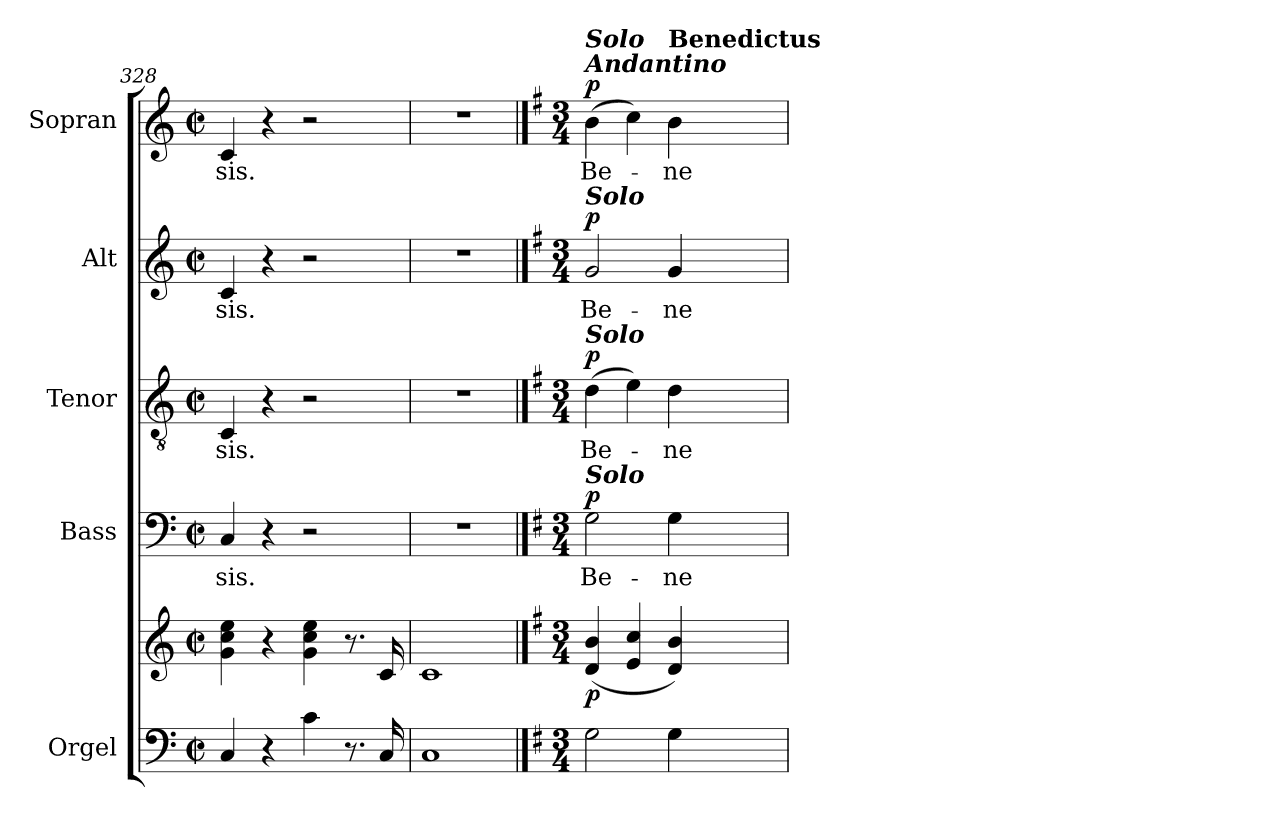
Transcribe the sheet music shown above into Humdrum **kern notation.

**kern	**kern	**dynam	**kern	**text	**dynam	**kern	**text	**dynam	**kern	**text	**dynam	**kern	**text	**dynam
*part5	*part5	*part5	*part4	*part4	*part4	*part3	*part3	*part3	*part2	*part2	*part2	*part1	*part1	*part1
*staff6	*staff5	*staff5/6	*staff4	*staff4	*staff4	*staff3	*staff3	*staff3	*staff2	*staff2	*staff2	*staff1	*staff1	*staff1
*I"Orgel	*	*	*I"Bass	*	*	*I"Tenor	*	*	*I"Alt	*	*	*I"Sopran	*	*
*I'Org.	*	*	*I'B.	*	*	*I'T.	*	*	*I'A.	*	*	*I'S.	*	*
*clefF4	*clefG2	*	*clefF4	*	*	*clefGv2	*	*	*clefG2	*	*	*clefG2	*	*
*k[]	*k[]	*	*k[]	*	*	*k[]	*	*	*k[]	*	*	*k[]	*	*
*C:	*C:	*	*C:	*	*	*C:	*	*	*C:	*	*	*C:	*	*
*M2/2	*M2/2	*	*M2/2	*	*	*M2/2	*	*	*M2/2	*	*	*M2/2	*	*
*met(c|)	*met(c|)	*	*met(c|)	*	*	*met(c|)	*	*	*met(c|)	*	*	*met(c|)	*	*
=328	=328	=328	=328	=328	=328	=328	=328	=328	=328	=328	=328	=328	=328	=328
!	!	!	!	!LO:LY:b	!	!	!LO:LY:b	!	!	!LO:LY:b	!	!	!LO:LY:b	!
4C/	4g\ 4cc\ 4ee\	.	4C/	-sis.	.	4C/	-sis.	.	4c/	-sis.	.	4c/	-sis.	.
4r	4r	.	4r	.	.	4r	.	.	4r	.	.	4r	.	.
4c\	4g\ 4cc\ 4ee\	.	2r	.	.	2r	.	.	2r	.	.	2r	.	.
8.r	8.r	.	.	.	.	.	.	.	.	.	.	.	.	.
16C/	16c/	.	.	.	.	.	.	.	.	.	.	.	.	.
=329	=329	=329	=329	=329	=329	=329	=329	=329	=329	=329	=329	=329	=329	=329
1C	1c	.	1r	.	.	1r	.	.	1r	.	.	1r	.	.
!!LO:LB:g=z
==330	==330	==330	==330	==330	==330	==330	==330	==330	==330	==330	==330	==330	==330	==330
*k[f#]	*k[f#]	*	*k[f#]	*	*	*k[f#]	*	*	*k[f#]	*	*	*k[f#]	*	*
*G:	*G:	*	*G:	*	*	*G:	*	*	*G:	*	*	*G:	*	*
*M3/4	*M3/4	*	*M3/4	*	*	*M3/4	*	*	*M3/4	*	*	*M3/4	*	*
!	!	!	!	!	!	!	!	!	!	!	!	!LO:TX:a:Bi:t=Andantino	!	!
!	!	!	!	!	!	!	!	!	!	!	!	!LO:TX:a:Bi:t=Solo	!	!
!	!	!	!	!	!	!	!	!	!LO:TX:a:Bi:t=Solo	!	!	!	!	!
!	!	!	!	!	!	!LO:TX:a:Bi:t=Solo	!	!	!	!	!	!	!	!
!	!	!	!LO:TX:a:Bi:t=Solo	!	!	!	!	!	!	!	!	!	!	!
!	!	!LO:DY:b	!	!LO:LY:b	!LO:DY:a	!	!LO:LY:b	!LO:DY:a	!	!LO:LY:b	!LO:DY:a	!	!LO:LY:b	!LO:DY:b
2G\	(<4d/ 4b/	p	2G\	Be-	p	(>4d\	Be-	p	2g/	Be-	p	(>4b\	Be-	p
.	4e/ 4cc/	.	.	.	.	4e\)	.	.	.	.	.	4cc\)	.	.
!	!	!	!	!	!	!	!	!	!	!	!	!LO:TX:a:B:t=Benedictus	!	!
!	!	!	!	!LO:LY:b	!	!	!LO:LY:b	!	!	!LO:LY:b	!	!	!LO:LY:b	!
4G\	4d/ 4b/)	.	4G\	-ne-	.	4d\	-ne-	.	4g/	-ne-	.	4b\	-ne-	.
=	=	=	=	=	=	=	=	=	=	=	=	=	=	=
*-	*-	*-	*-	*-	*-	*-	*-	*-	*-	*-	*-	*-	*-	*-
